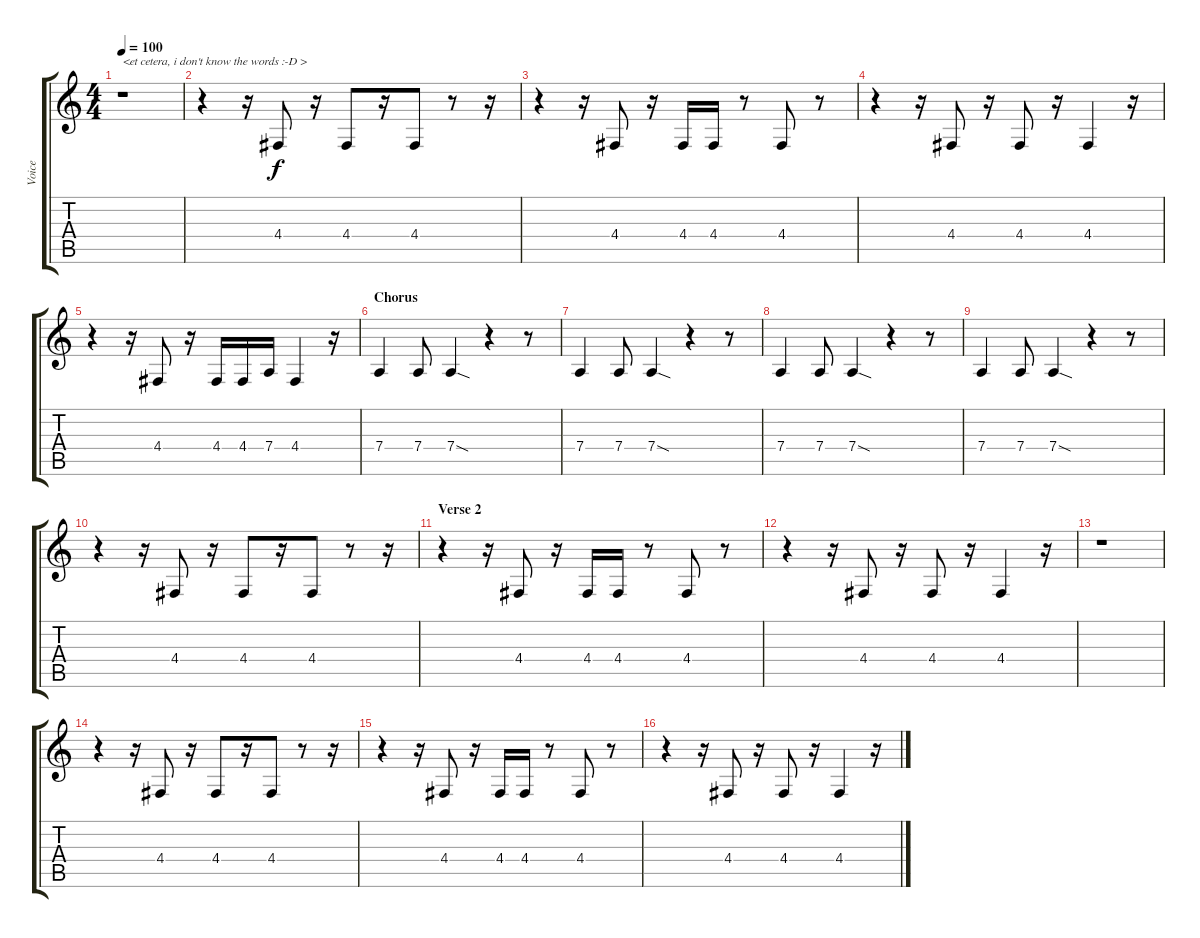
\track ("Voice" "Voice") {instrument trumpet}
\staff {score tabs}
\tuning (E4 B3 G3 D3 A2 E2) {hide}
\ts (4 4)
\tempo 100
\clef g2
\ks c
r.1{txt "<et cetera, i don't know the words :-D >" dy f} |
r.4 r.16 4.4.8 r.16 4.4.8 r.16 4.4.8 r.8 r.16 |
r.4 r.16 4.4.8 r.16 4.4.16 4.4.16 r.8 4.4.8 r.8 |
r.4 r.16 4.4.8 r.16 4.4.8 r.16 4.4.4 r.16 |
r.4 r.16 4.4.8 r.16 4.4.16 4.4.16 7.4.16 4.4.4 r.16 |
\section ("" "Chorus")
7.4.4 7.4.8 7.4{sod}.4 r.4 r.8 |
7.4.4 7.4.8 7.4{sod}.4 r.4 r.8 |
7.4.4 7.4.8 7.4{sod}.4 r.4 r.8 |
7.4.4 7.4.8 7.4{sod}.4 r.4 r.8 |
r.4 r.16 4.4.8 r.16 4.4.8 r.16 4.4.8 r.8 r.16 |
\section ("" "Verse 2")
r.4 r.16 4.4.8 r.16 4.4.16 4.4.16 r.8 4.4.8 r.8 |
r.4 r.16 4.4.8 r.16 4.4.8 r.16 4.4.4 r.16 |
r.1 |
r.4 r.16 4.4.8 r.16 4.4.8 r.16 4.4.8 r.8 r.16 |
r.4 r.16 4.4.8 r.16 4.4.16 4.4.16 r.8 4.4.8 r.8 |
r.4 r.16 4.4.8 r.16 4.4.8 r.16 4.4.4 r.16
